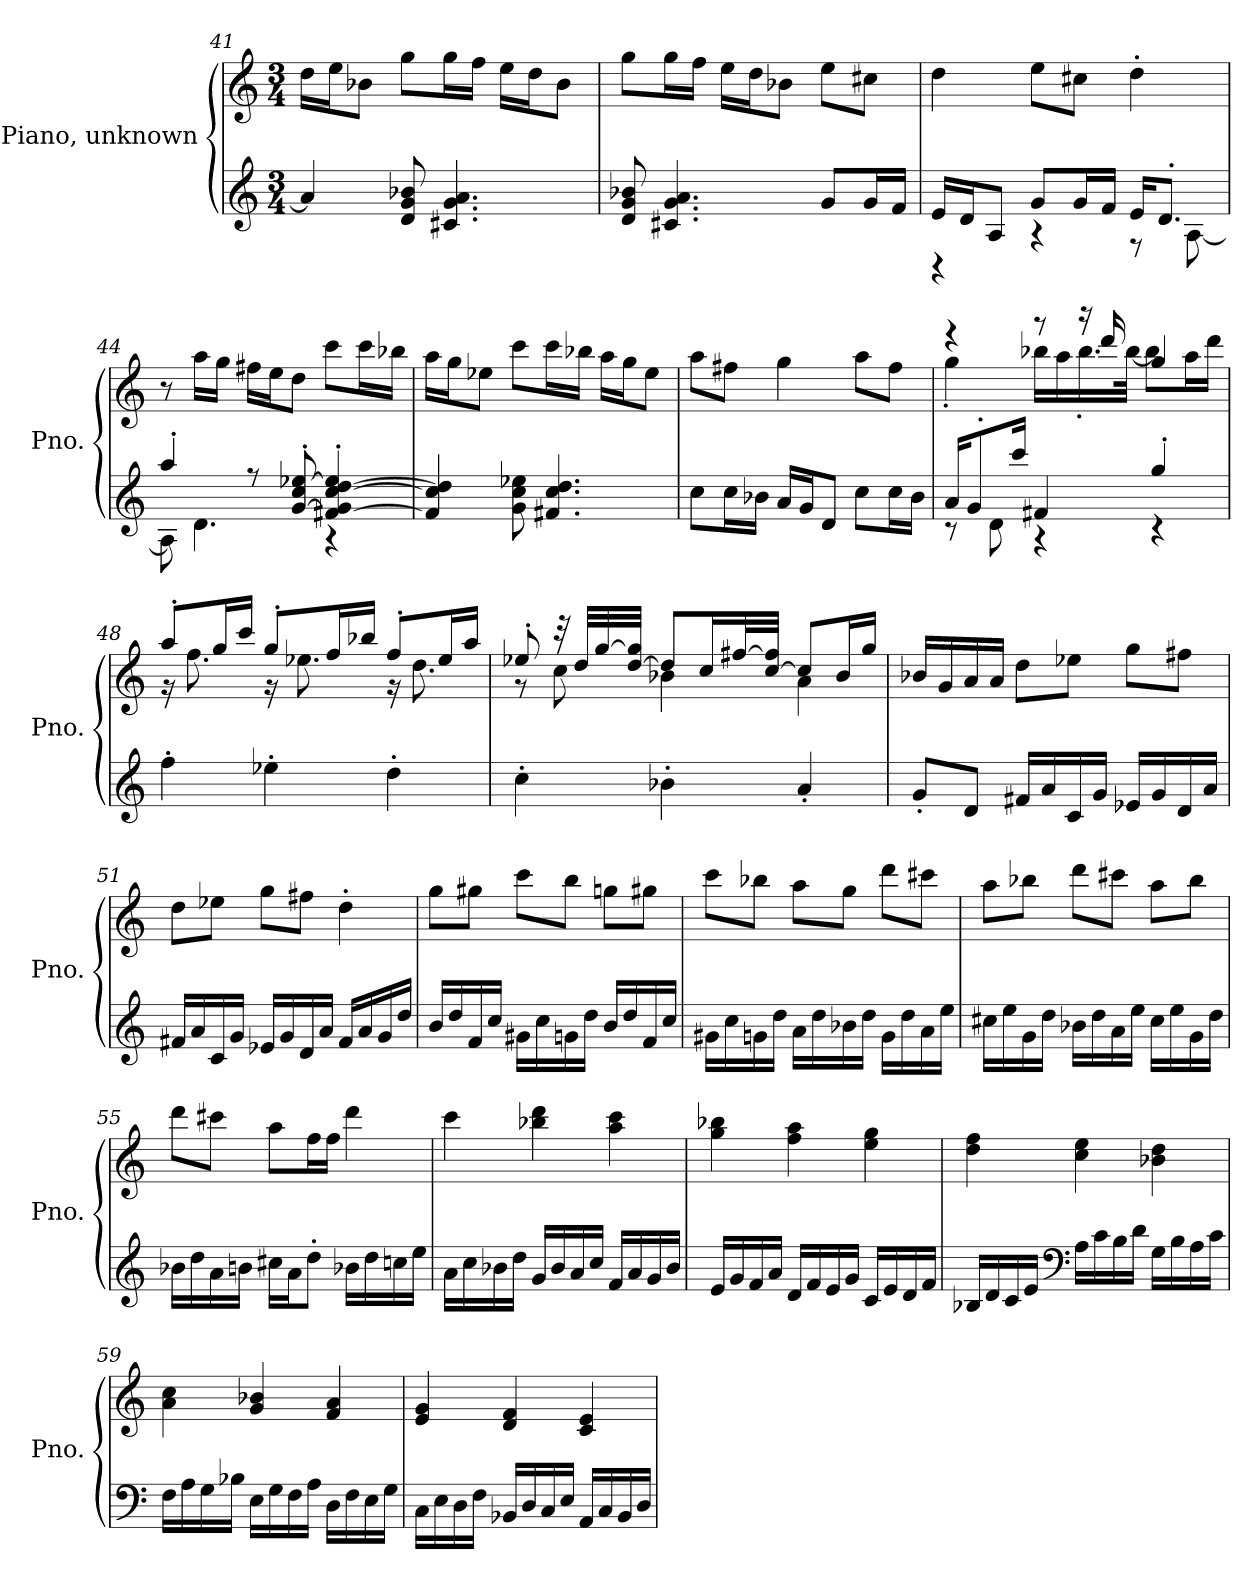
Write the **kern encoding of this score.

**kern	**kern
*part1	*part1
*staff2	*staff1
*I"Piano, unknown	*
*I'Pno.	*
*clefG2	*clefG2
*k[]	*k[]
*M3/4	*M3/4
=41	=41
4a/]	16dd\LL
.	16ee\J
.	8b-X\J
8d/ 8g/ 8b-X/	8gg\L
4.c#X/ 4.g/ 4.a/	16gg\L
.	16ff\JJ
.	16ee\LL
.	16dd\J
.	8b-\J
=42	=42
8d/ 8g/ 8b-X/	8gg\L
4.c#X/ 4.g/ 4.a/	16gg\L
.	16ff\JJ
.	16ee\LL
.	16dd\J
.	8b-X\J
8g/L	8ee\L
16g/L	8cc#X\J
16f/JJ	.
!!LO:LB:g=z
=43	=43
*^	*
16e/LL	4r	4dd\
16d/J	.	.
8A/J	.	.
8g/L	4r	8ee\L
16g/L	.	8cc#X\J
16f/JJ	.	.
16e/KL	8r	4dd'\
8.d'/J	.	.
.	[8A\	.
=44	=44	=44
4aa'/	8A\]	8r
.	4.d\	16aa\LL
.	.	16gg\JJ
8r	.	16ff#X\LL
.	.	16ee\J
[8g/' 8cc/' [8ee-X/'	.	8dd\J
[4f#X/' 4g/]' [4cc/' [4dd/' 4ee-/]'	4r	8ccc\L
.	.	16ccc\L
.	.	16bb-X\JJ
*v	*v	*
=45	=45
4f#/] 4cc/] 4dd/]	16aa\LL
.	16gg\J
.	8ee-X\J
8g\ 8cc\ 8ee-X\	8ccc\L
4.f#X/ 4.cc/ 4.dd/	16ccc\L
.	16bb-X\JJ
.	16aa\LL
.	16gg\J
.	8ee-\J
!!LO:LB:g=z
=46	=46
8cc\L	8aa\L
16cc\L	8ff#X\J
16b-X\JJ	.
16a/LL	4gg\
16g/J	.
8d/J	.
8cc\L	8aa\L
16cc\L	8ff#\J
16b-\JJ	.
=47	=47
*^	*^
16a/KL	8r	4r	4gg'\
8g'/	.	.	.
.	8d\	.	.
16ccc/Jk	.	.	.
4f#X/	4r	8r	16bb-X\LL
.	.	.	16aa\
.	.	16r	16.bb-'\
.	.	16ddd/	.
.	.	.	[32bb-\JJk
4gg'/	4r	4gg/	8bb-\L]
.	.	.	16aa\L
.	.	.	16ddd\JJ
*v	*v	*	*
=48	=48	=48
4ff'\	8aa'/L	16r
.	.	8.ff\
.	16gg/L	.
.	16ccc/JJ	.
4ee-X'\	8gg'/L	16r
.	.	8.ee-X\
.	16ff/L	.
.	16bb-X/JJ	.
4dd'\	8ff'/L	16r
.	.	8.dd\
.	16ee-/L	.
.	16aa/JJ	.
!!LO:LB:g=z	!!
=49	=49	=49
4cc'\	8ee-X'/	8r
.	32r	8cc\
.	32dd/LLL	.
.	[32gg/	.
.	[32dd/ 32gg/]JJJ	.
4b-X'\	8dd/L]	4b-X\
.	16cc/L	.
.	[32ff#X/L	.
.	[32cc/ 32ff#/]JJJ	.
4a'/	8cc/L]	4a\
.	16b-/L	.
.	16gg/JJ	.
*	*v	*v
=50	=50
8g'/L	16b-X/LL
.	16g/
8d/J	16a/
.	16a/JJ
16f#X/LL	8dd\L
16a/	.
16c/	8ee-X\J
16g/JJ	.
16e-X/LL	8gg\L
16g/	.
16d/	8ff#X\J
16a/JJ	.
=51	=51
16f#X/LL	8dd\L
16a/	.
16c/	8ee-X\J
16g/JJ	.
16e-X/LL	8gg\L
16g/	.
16d/	8ff#X\J
16a/JJ	.
16f#/LL	4dd'\
16a/	.
16g/	.
16dd/JJ	.
!!LO:LB:g=z
=52	=52
16b/LL	8gg\L
16dd/	.
16f/	8gg#X\J
16cc/JJ	.
16g#X\LL	8ccc\L
16cc\	.
16gn\	8bb\J
16dd\JJ	.
16b/LL	8ggn\L
16dd/	.
16f/	8gg#X\J
16cc/JJ	.
=53	=53
16g#X\LL	8ccc\L
16cc\	.
16gn\	8bb-X\J
16dd\JJ	.
16a\LL	8aa\L
16dd\	.
16b-X\	8gg\J
16dd\JJ	.
16g\LL	8ddd\L
16dd\	.
16a\	8ccc#X\J
16ee\JJ	.
=54	=54
16cc#X\LL	8aa\L
16ee\	.
16g\	8bb-X\J
16dd\JJ	.
16b-X\LL	8ddd\L
16dd\	.
16a\	8ccc#X\J
16ee\JJ	.
16cc#\LL	8aa\L
16ee\	.
16g\	8bb-\J
16dd\JJ	.
!!LO:PB:g=z
=55	=55
16b-X\LL	8ddd\L
16dd\	.
16a\	8ccc#X\J
16bn\JJ	.
16cc#X\LL	8aa\L
16a\J	.
8dd'\J	16ff\L
.	16ff\JJ
16b-X\LL	4ddd\
16dd\	.
16ccn\	.
16ee\JJ	.
=56	=56
16a\LL	4ccc\
16cc\	.
16b-X\	.
16dd\JJ	.
16g/LL	4bb-X\ 4ddd\
16b-/	.
16a/	.
16cc/JJ	.
16f/LL	4aa\ 4ccc\
16a/	.
16g/	.
16b-/JJ	.
=57	=57
16e/LL	4gg\ 4bb-X\
16g/	.
16f/	.
16a/JJ	.
16d/LL	4ff\ 4aa\
16f/	.
16e/	.
16g/JJ	.
16c/LL	4ee\ 4gg\
16e/	.
16d/	.
16f/JJ	.
!!LO:LB:g=z
=58	=58
16B-X/LL	4dd\ 4ff\
16d/	.
16c/	.
16e/JJ	.
*clefF4	*
16A\LL	4cc\ 4ee\
16c\	.
16B-\	.
16d\JJ	.
16G\LL	4b-X\ 4dd\
16B-\	.
16A\	.
16c\JJ	.
=59	=59
16F\LL	4a\ 4cc\
16A\	.
16G\	.
16B-X\JJ	.
16E\LL	4g/ 4b-X/
16G\	.
16F\	.
16A\JJ	.
16D\LL	4f/ 4a/
16F\	.
16E\	.
16G\JJ	.
=60	=60
16C\LL	4e/ 4g/
16E\	.
16D\	.
16F\JJ	.
16BB-X/LL	4d/ 4f/
16D/	.
16C/	.
16E/JJ	.
16AA/LL	4c/ 4e/
16C/	.
16BB-/	.
16D/JJ	.
=	=
*-	*-
